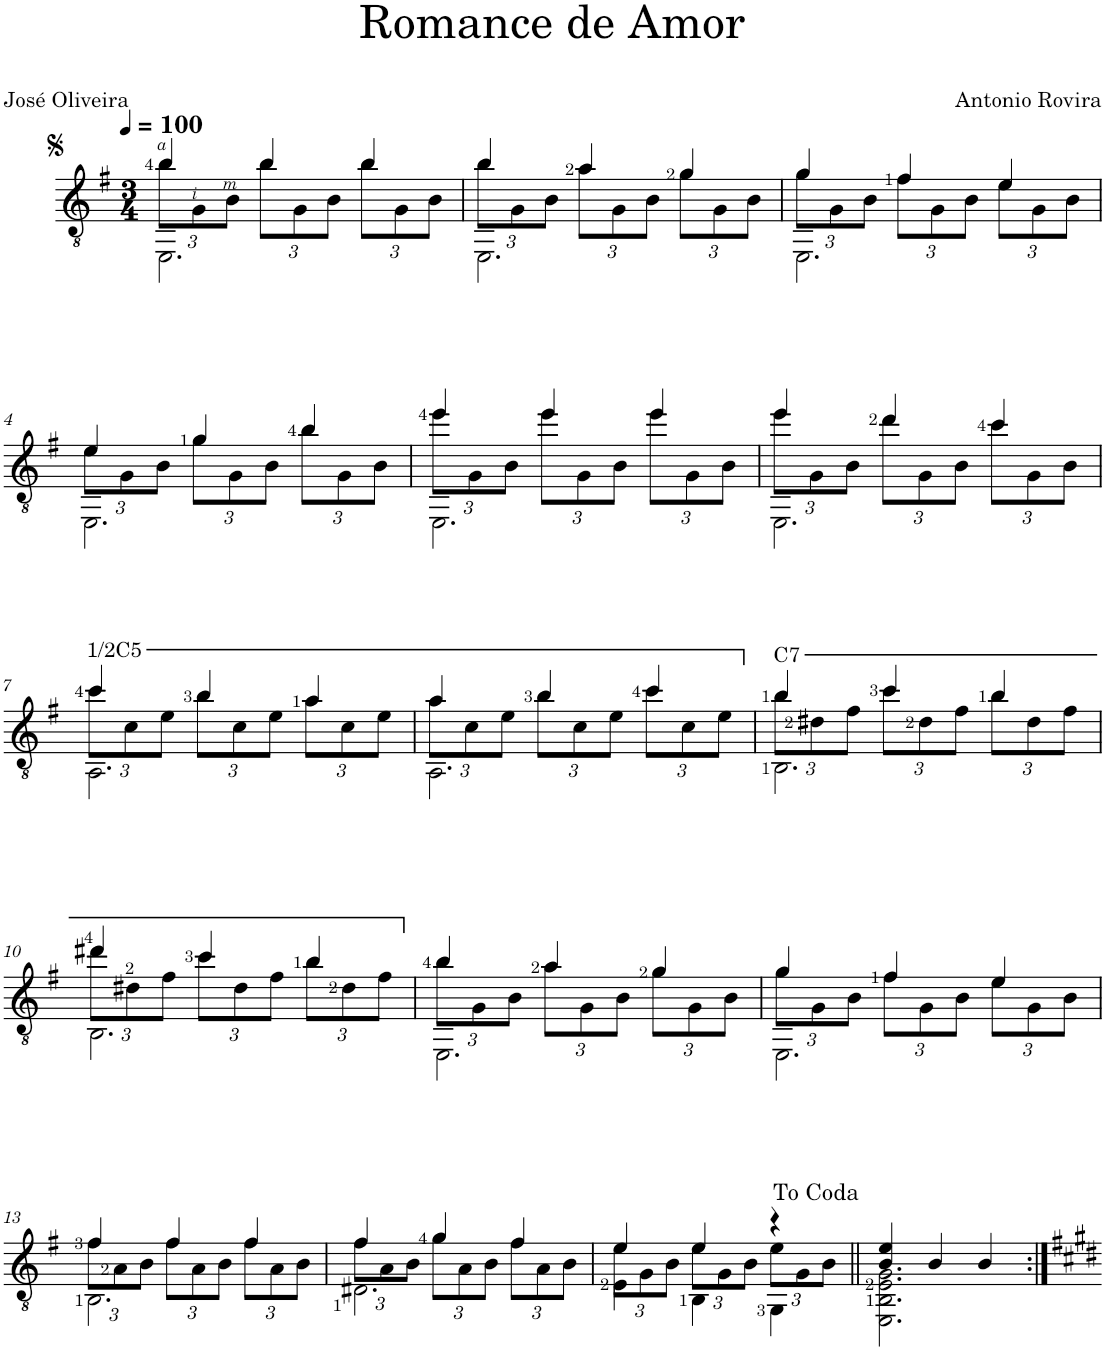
**kern
*part1
*staff1
*I"Classical Guitar
*I'Guit.
*clefGv2
*k[f#]
*M3/4
*MM100
=1
*^
*	*Xbrackettup
*	*^
4b/	12b\L	2.EE\
.	12G\	.
.	12B\J	.
4b/	12b\L	.
.	12G\	.
.	12B\J	.
4b/	12b\L	.
.	12G\	.
.	12B\J	.
=2	=2	=2
4b/	12b\L	2.EE\
.	12G\	.
.	12B\J	.
4a/	12a\L	.
.	12G\	.
.	12B\J	.
4g/	12g\L	.
.	12G\	.
.	12B\J	.
=3	=3	=3
4g/	12g\L	2.EE\
.	12G\	.
.	12B\J	.
4f#/	12f#\L	.
.	12G\	.
.	12B\J	.
4e/	12e\L	.
.	12G\	.
.	12B\J	.
!!LO:LB:g=z	!!	!!
=4	=4	=4
4e/	12e\L	2.EE\
.	12G\	.
.	12B\J	.
4g/	12g\L	.
.	12G\	.
.	12B\J	.
4b/	12b\L	.
.	12G\	.
.	12B\J	.
=5	=5	=5
4ee/	12ee\L	2.EE\
.	12G\	.
.	12B\J	.
4ee/	12ee\L	.
.	12G\	.
.	12B\J	.
4ee/	12ee\L	.
.	12G\	.
.	12B\J	.
=6	=6	=6
4ee/	12ee\L	2.EE\
.	12G\	.
.	12B\J	.
4dd/	12dd\L	.
.	12G\	.
.	12B\J	.
4cc/	12cc\L	.
.	12G\	.
.	12B\J	.
!!LO:LB:g=z	!!	!!
=7	=7	=7
!LO:TX:a:t=1/2C5	!	!
4cc/	12cc\L	2.AA\
.	12c\	.
.	12e\J	.
4b/	12b\L	.
.	12c\	.
.	12e\J	.
4a/	12a\L	.
.	12c\	.
.	12e\J	.
=8	=8	=8
4a/	12a\L	2.AA\
.	12c\	.
.	12e\J	.
4b/	12b\L	.
.	12c\	.
.	12e\J	.
4cc/	12cc\L	.
.	12c\	.
.	12e\J	.
=9	=9	=9
!LO:TX:a:t=C7	!	!
4b/	12b\L	2.BB\
.	12d#X\	.
.	12f#\J	.
4cc/	12cc\L	.
.	12d#\	.
.	12f#\J	.
4b/	12b\L	.
.	12d#\	.
.	12f#\J	.
!!LO:LB:g=z	!!	!!
=10	=10	=10
4dd#X/	12dd#\L	2.BB\
.	12d#X\	.
.	12f#\J	.
4cc/	12cc\L	.
.	12d#\	.
.	12f#\J	.
4b/	12b\L	.
.	12d#\	.
.	12f#\J	.
=11	=11	=11
4b/	12b\L	2.EE\
.	12G\	.
.	12B\J	.
4a/	12a\L	.
.	12G\	.
.	12B\J	.
4g/	12g\L	.
.	12G\	.
.	12B\J	.
=12	=12	=12
4g/	12g\L	2.EE\
.	12G\	.
.	12B\J	.
4f#/	12f#\L	.
.	12G\	.
.	12B\J	.
4e/	12e\L	.
.	12G\	.
.	12B\J	.
!!LO:LB:g=z	!!	!!
=13	=13	=13
4f#/	12f#\L	2.BB\
.	12A\	.
.	12B\J	.
4f#/	12f#\L	.
.	12A\	.
.	12B\J	.
4f#/	12f#\L	.
.	12A\	.
.	12B\J	.
=14	=14	=14
4f#/	12f#\L	2.D#X\
.	12A\	.
.	12B\J	.
4g/	12g\L	.
.	12A\	.
.	12B\J	.
4f#/	12f#\L	.
.	12A\	.
.	12B\J	.
=15	=15	=15
4e/	12e\L	4E\
.	12G\	.
.	12B\J	.
4e/	12e\L	4BB\
.	12G\	.
.	12B\J	.
4r	12e\L	4GG\
.	12G\	.
.	12B\J	.
*	*v	*v
=16||	=16||
4B/ 4e/	2.EE\ 2.BB\ 2.E\ 2.G\
4B/	.
4B/	.
*v	*v
=:|!
*-
